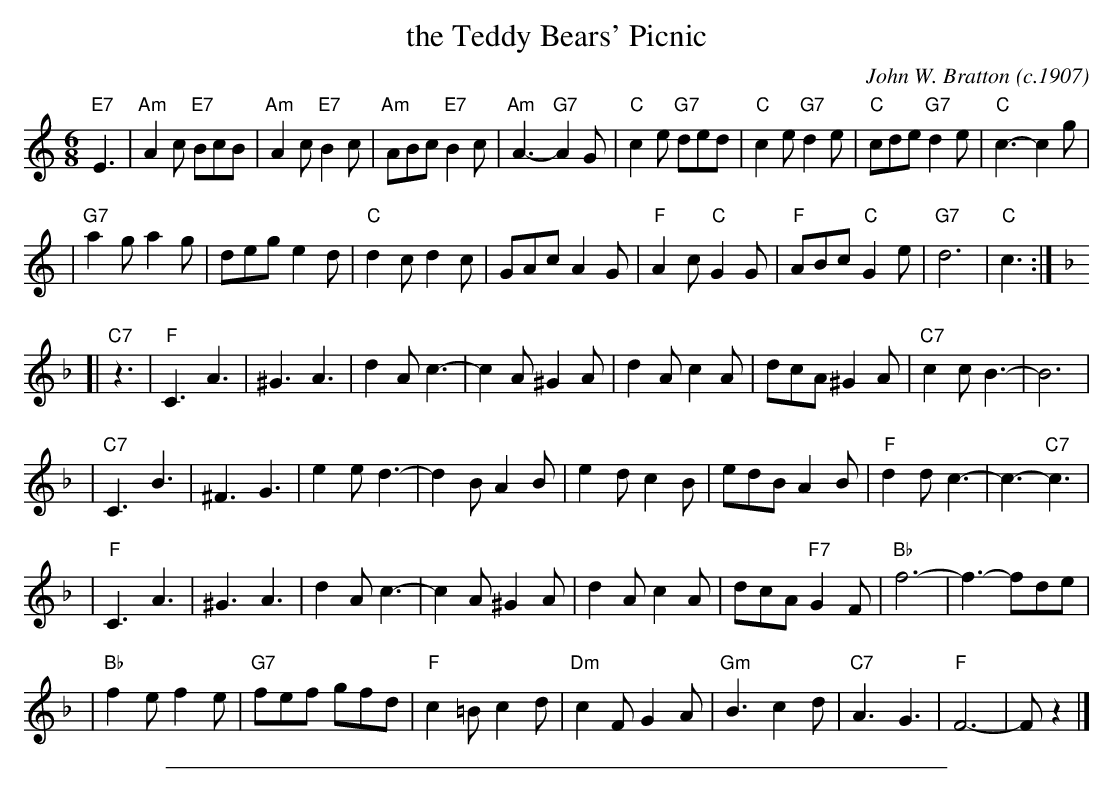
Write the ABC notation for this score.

X:1
T: the Teddy Bears' Picnic
C:John W. Bratton (c.1907)
M:6/8
L:1/8
K:Am
"E7"E3 \
| "Am"A2c "E7"BcB | "Am"A2c "E7"B2c | "Am"ABc "E7"B2c | "Am"A3- "G7"A2G \
| "C"c2e "G7"ded | "C"c2e "G7"d2e | "C"cde "G7"d2e | "C"c3- c2g |
| "G7"a2g a2g | deg e2d | "C"d2c d2c | GAc A2G | "F"A2c "C"G2G | "F"ABc "C"G2e | "G7"d6 | "C"c3 :|
K:F
[| "C7"z3 | "F"C3 A3 | ^G3 A3 | d2A c3- | c2A ^G2A | d2A c2A | dcA ^G2A | "C7"c2c B3- | B6 |
| "C7"C3 B3 | ^F3 G3 | e2e d3- | d2B A2B | e2d c2B | edB A2B | "F"d2d c3- | c3- "C7"c3 |
| "F"C3 A3 | ^G3 A3 | d2A c3- | c2A ^G2A | d2A c2A | dcA "F7"G2F | "Bb"f6- | f3- fde |
| "Bb"f2e f2e | "G7"fef gfd | "F"c2=B c2d | "Dm"c2F G2A | "Gm"B3 c2d | "C7"A3 G3 | "F"F6- | Fz2 |]
